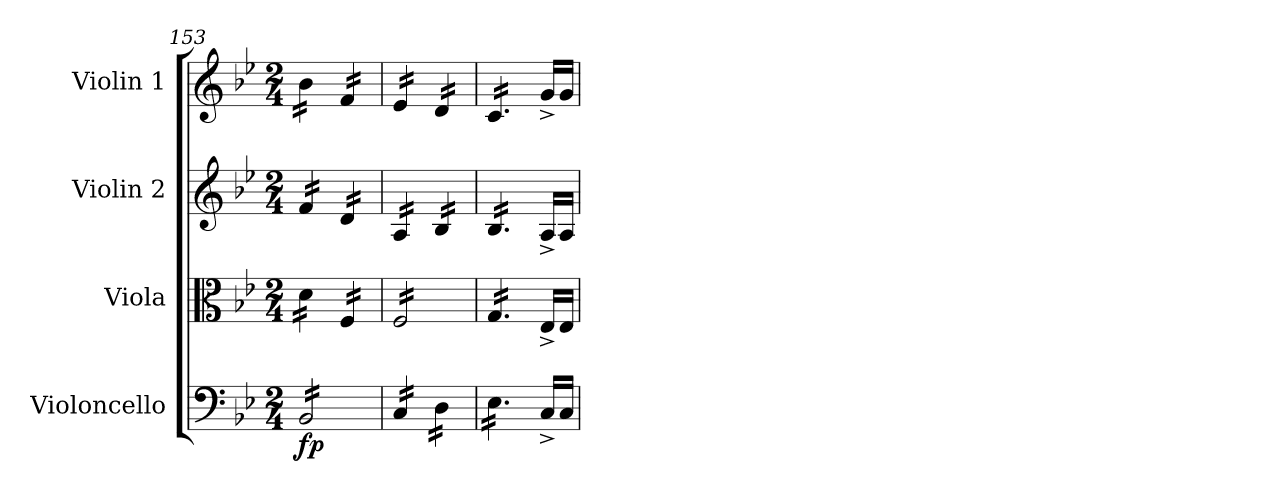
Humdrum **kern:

**kern	**dynam	**kern	**kern	**kern
*part4	*part4	*part3	*part2	*part1
*staff4	*staff4	*staff3	*staff2	*staff1
*I"Violoncello	*	*I"Viola	*I"Violin 2	*I"Violin 1
*I'Vc	*	*I'Vla	*I'Vln	*I'Vln
*clefF4	*	*clefC3	*clefG2	*clefG2
*k[b-e-]	*	*k[b-e-]	*k[b-e-]	*k[b-e-]
*M2/4	*	*M2/4	*M2/4	*M2/4
=153	=153	=153	=153	=153
!	!LO:DY:b	!	!	!
*tremolo	*	*	*	*
*	*	*tremolo	*	*
*	*	*	*tremolo	*
*	*	*	*	*tremolo
16BB-/LL	fp	16d\LL	16f/LL	16b-\LL
16BB-/	.	16d\	16f/	16b-\
16BB-/	.	16d\	16f/	16b-\
16BB-/	.	16d\JJ	16f/JJ	16b-\JJ
16BB-/	.	16F/LL	16d/LL	16f/LL
16BB-/	.	16F/	16d/	16f/
16BB-/	.	16F/	16d/	16f/
16BB-/JJ	.	16F/JJ	16d/JJ	16f/JJ
=154	=154	=154	=154	=154
16C/LL	.	16F/LL	16A/LL	16e-/LL
16C/	.	16F/	16A/	16e-/
16C/	.	16F/	16A/	16e-/
16C/JJ	.	16F/	16A/JJ	16e-/JJ
16D\LL	.	16F/	16B-/LL	16d/LL
16D\	.	16F/	16B-/	16d/
16D\	.	16F/	16B-/	16d/
16D\JJ	.	16F/JJ	16B-/JJ	16d/JJ
!!LO:LB:g=z
=155	=155	=155	=155	=155
16E-\LL	.	16G/LL	16B-/LL	16c/LL
16E-\	.	16G/	16B-/	16c/
16E-\	.	16G/	16B-/	16c/
16E-\	.	16G/	16B-/	16c/
16E-\	.	16G/	16B-/	16c/
16E-\JJ	.	16G/JJ	16B-/JJ	16c/JJ
*	*	*	*	*Xtremolo
*	*	*	*Xtremolo	*
*	*	*Xtremolo	*	*
*Xtremolo	*	*	*	*
16C^/LL	.	16E-^/LL	16A^/LL	16g^/LL
16C/JJ	.	16E-/JJ	16A/JJ	16g/JJ
=	=	=	=	=
*-	*-	*-	*-	*-
